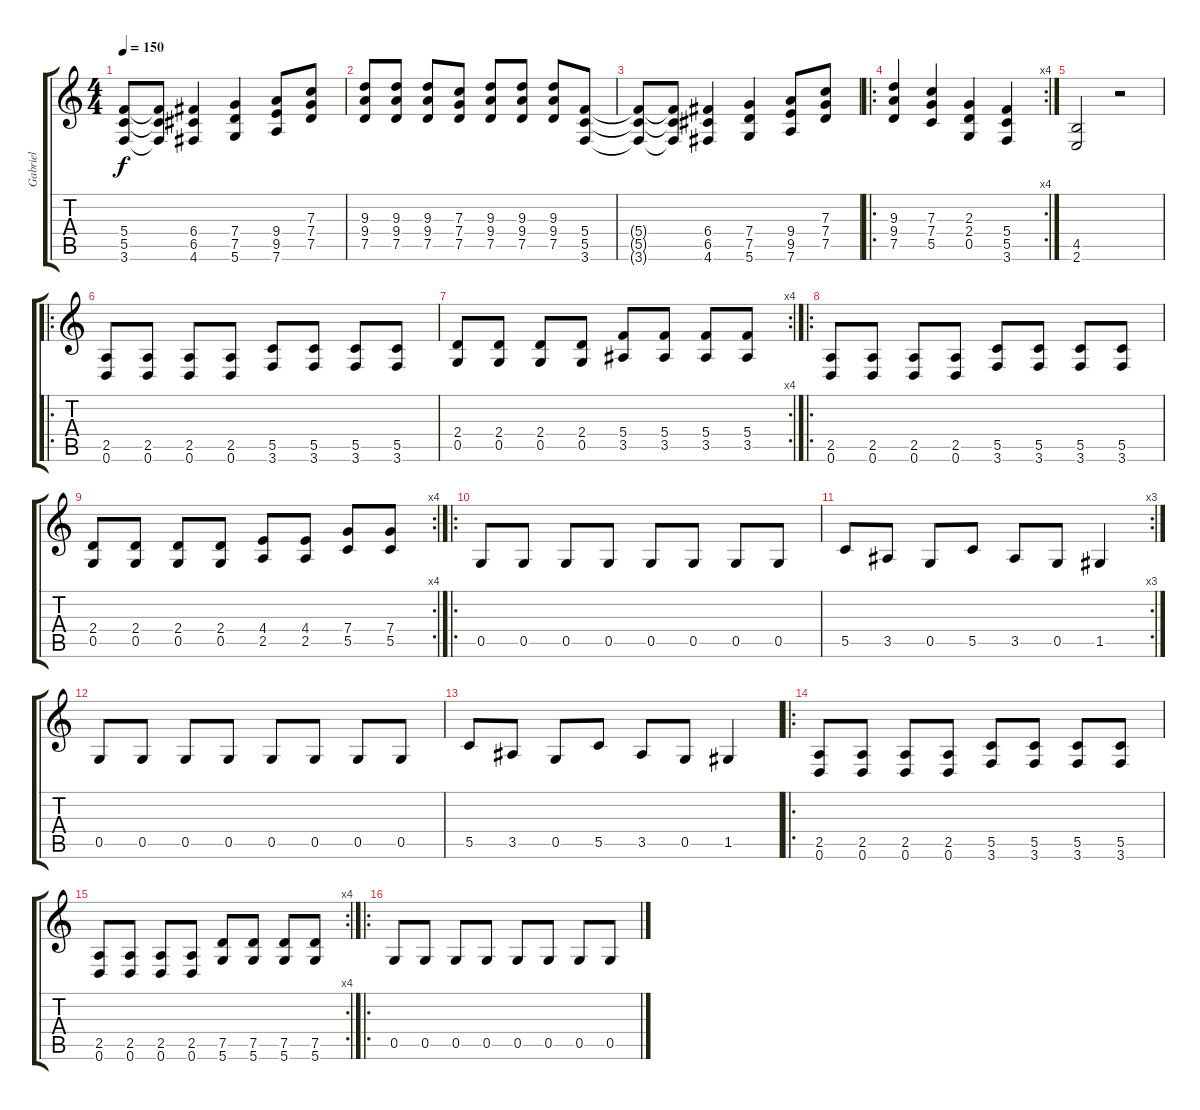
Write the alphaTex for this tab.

\track ("Gabriel" "Gabriel") {instrument overdrivenguitar}
\staff {score tabs}
\tuning (D4 A3 F3 C3 G2 D2) {hide}
\ts (4 4)
\tempo 150
\clef g2
\ks c
(5.4{t} 5.5{t} 3.6{t}).8{dy f} (5.4{t} 5.5{t} 3.6{t}).8 (6.4 6.5 4.6).4 (7.4 7.5 5.6).4 (9.4 9.5 7.6).8 (7.3 7.4 7.5).8 |
(9.3 9.4 7.5).8 (9.3 9.4 7.5).8 (9.3 9.4 7.5).8 (7.3 7.4 7.5).8 (9.3 9.4 7.5).8 (9.3 9.4 7.5).8 (9.3 9.4 7.5).8 (5.4 5.5 3.6).8 |
(5.4{t} 5.5{t} 3.6{t}).8 (5.4{t} 5.5{t} 3.6{t}).8 (6.4 6.5 4.6).4 (7.4 7.5 5.6).4 (9.4 9.5 7.6).8 (7.3 7.4 7.5).8 |
\ro
\rc 4
(9.3 9.4 7.5).4 (7.3 7.4 5.5).4 (2.3 2.4 0.5).4 (5.4 5.5 3.6).4 |
(4.5 2.6).2 r.2 |
\ro
(2.5 0.6).8 (2.5 0.6).8 (2.5 0.6).8 (2.5 0.6).8 (5.5 3.6).8 (5.5 3.6).8 (5.5 3.6).8 (5.5 3.6).8 |
\rc 4
(2.4 0.5).8 (2.4 0.5).8 (2.4 0.5).8 (2.4 0.5).8 (5.4 3.5).8 (5.4 3.5).8 (5.4 3.5).8 (5.4 3.5).8 |
\ro
(2.5 0.6).8 (2.5 0.6).8 (2.5 0.6).8 (2.5 0.6).8 (5.5 3.6).8 (5.5 3.6).8 (5.5 3.6).8 (5.5 3.6).8 |
\rc 4
(2.4 0.5).8 (2.4 0.5).8 (2.4 0.5).8 (2.4 0.5).8 (4.4 2.5).8 (4.4 2.5).8 (7.4 5.5).8 (7.4 5.5).8 |
\ro
0.5.8 0.5.8 0.5.8 0.5.8 0.5.8 0.5.8 0.5.8 0.5.8 |
\rc 3
5.5.8 3.5.8 0.5.8 5.5.8 3.5.8 0.5.8 1.5.4 |
0.5.8 0.5.8 0.5.8 0.5.8 0.5.8 0.5.8 0.5.8 0.5.8 |
5.5.8 3.5.8 0.5.8 5.5.8 3.5.8 0.5.8 1.5.4 |
\ro
(2.5 0.6).8 (2.5 0.6).8 (2.5 0.6).8 (2.5 0.6).8 (5.5 3.6).8 (5.5 3.6).8 (5.5 3.6).8 (5.5 3.6).8 |
\rc 4
(2.5 0.6).8 (2.5 0.6).8 (2.5 0.6).8 (2.5 0.6).8 (7.5 5.6).8 (7.5 5.6).8 (7.5 5.6).8 (7.5 5.6).8 |
\ro
0.5.8 0.5.8 0.5.8 0.5.8 0.5.8 0.5.8 0.5.8 0.5.8
